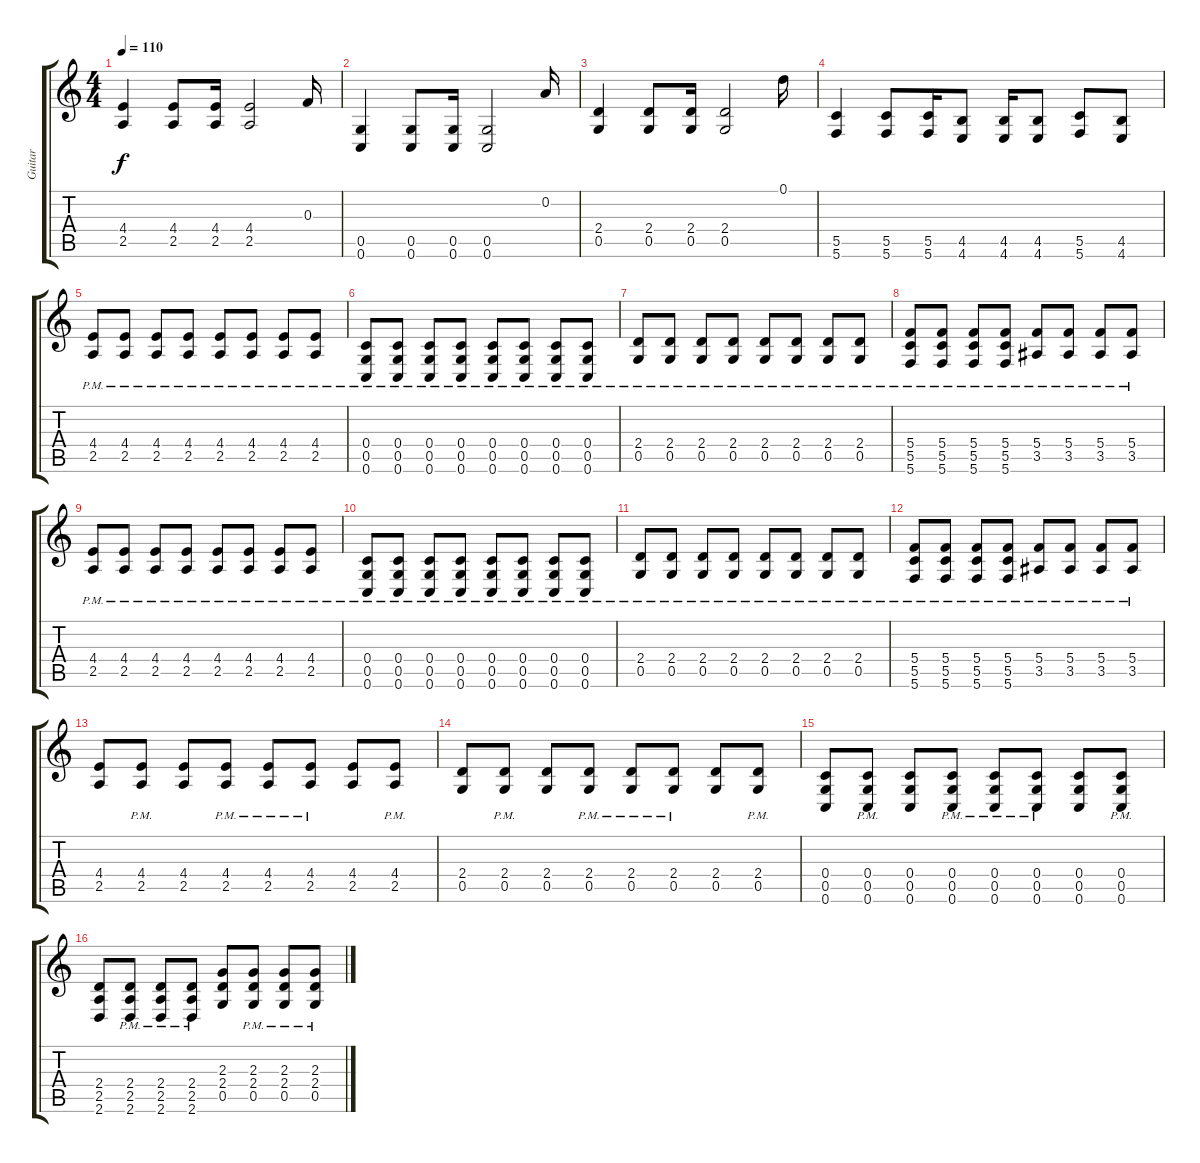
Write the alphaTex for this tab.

\track ("Guitar" "Guitar") {instrument distortionguitar}
\staff {score tabs}
\tuning (D4 A3 F3 C3 G2 C2) {hide}
\ts (4 4)
\tempo 110
\clef g2
\ks c
(4.4 2.5).4{dy f} (4.4 2.5).8 (4.4 2.5).16 (4.4 2.5).2 0.3.16 |
(0.5 0.6).4 (0.5 0.6).8 (0.5 0.6).16 (0.5 0.6).2 0.2.16 |
(2.4 0.5).4 (2.4 0.5).8 (2.4 0.5).16 (2.4 0.5).2 0.1.16 |
(5.5 5.6).4 (5.5 5.6).8 (5.5 5.6).16 (4.5 4.6).8 (4.5 4.6).16 (4.5 4.6).8 (5.5 5.6).8 (4.5 4.6).8 |
(4.4{pm} 2.5{pm}).8 (4.4{pm} 2.5{pm}).8 (4.4{pm} 2.5{pm}).8 (4.4{pm} 2.5{pm}).8 (4.4{pm} 2.5{pm}).8 (4.4{pm} 2.5{pm}).8 (4.4{pm} 2.5{pm}).8 (4.4{pm} 2.5{pm}).8 |
(0.4{pm} 0.5{pm} 0.6{pm}).8 (0.4{pm} 0.5{pm} 0.6{pm}).8 (0.4{pm} 0.5{pm} 0.6{pm}).8 (0.4{pm} 0.5{pm} 0.6{pm}).8 (0.4{pm} 0.5{pm} 0.6{pm}).8 (0.4{pm} 0.5{pm} 0.6{pm}).8 (0.4{pm} 0.5{pm} 0.6{pm}).8 (0.4{pm} 0.5{pm} 0.6{pm}).8 |
(2.4{pm} 0.5{pm}).8 (2.4{pm} 0.5{pm}).8 (2.4{pm} 0.5{pm}).8 (2.4{pm} 0.5{pm}).8 (2.4{pm} 0.5{pm}).8 (2.4{pm} 0.5{pm}).8 (2.4{pm} 0.5{pm}).8 (2.4{pm} 0.5{pm}).8 |
(5.4{pm} 5.5{pm} 5.6{pm}).8 (5.4{pm} 5.5{pm} 5.6{pm}).8 (5.4{pm} 5.5{pm} 5.6{pm}).8 (5.4{pm} 5.5{pm} 5.6{pm}).8 (5.4{pm} 3.5{pm}).8 (5.4{pm} 3.5{pm}).8 (5.4{pm} 3.5{pm}).8 (5.4{pm} 3.5{pm}).8 |
(4.4{pm} 2.5{pm}).8 (4.4{pm} 2.5{pm}).8 (4.4{pm} 2.5{pm}).8 (4.4{pm} 2.5{pm}).8 (4.4{pm} 2.5{pm}).8 (4.4{pm} 2.5{pm}).8 (4.4{pm} 2.5{pm}).8 (4.4{pm} 2.5{pm}).8 |
(0.4{pm} 0.5{pm} 0.6{pm}).8 (0.4{pm} 0.5{pm} 0.6{pm}).8 (0.4{pm} 0.5{pm} 0.6{pm}).8 (0.4{pm} 0.5{pm} 0.6{pm}).8 (0.4{pm} 0.5{pm} 0.6{pm}).8 (0.4{pm} 0.5{pm} 0.6{pm}).8 (0.4{pm} 0.5{pm} 0.6{pm}).8 (0.4{pm} 0.5{pm} 0.6{pm}).8 |
(2.4{pm} 0.5{pm}).8 (2.4{pm} 0.5{pm}).8 (2.4{pm} 0.5{pm}).8 (2.4{pm} 0.5{pm}).8 (2.4{pm} 0.5{pm}).8 (2.4{pm} 0.5{pm}).8 (2.4{pm} 0.5{pm}).8 (2.4{pm} 0.5{pm}).8 |
(5.4{pm} 5.5{pm} 5.6{pm}).8 (5.4{pm} 5.5{pm} 5.6{pm}).8 (5.4{pm} 5.5{pm} 5.6{pm}).8 (5.4{pm} 5.5{pm} 5.6{pm}).8 (5.4{pm} 3.5{pm}).8 (5.4{pm} 3.5{pm}).8 (5.4{pm} 3.5{pm}).8 (5.4{pm} 3.5{pm}).8 |
(4.4 2.5).8 (4.4{pm} 2.5{pm}).8 (4.4 2.5).8 (4.4{pm} 2.5{pm}).8 (4.4{pm} 2.5{pm}).8 (4.4{pm} 2.5{pm}).8 (4.4 2.5).8 (4.4{pm} 2.5{pm}).8 |
(2.4 0.5).8 (2.4{pm} 0.5{pm}).8 (2.4 0.5).8 (2.4{pm} 0.5{pm}).8 (2.4{pm} 0.5{pm}).8 (2.4{pm} 0.5{pm}).8 (2.4 0.5).8 (2.4{pm} 0.5{pm}).8 |
(0.4 0.5 0.6).8 (0.4{pm} 0.5{pm} 0.6{pm}).8 (0.4 0.5 0.6).8 (0.4{pm} 0.5{pm} 0.6{pm}).8 (0.4{pm} 0.5{pm} 0.6{pm}).8 (0.4{pm} 0.5{pm} 0.6{pm}).8 (0.4 0.5 0.6).8 (0.4{pm} 0.5{pm} 0.6{pm}).8 |
(2.4 2.5 2.6).8 (2.4{pm} 2.5{pm} 2.6{pm}).8 (2.4{pm} 2.5{pm} 2.6{pm}).8 (2.4 2.5 2.6{pm}).8 (2.3 2.4 0.5).8 (2.3{pm} 2.4 0.5{pm}).8 (2.3{pm} 2.4{pm} 0.5{pm}).8 (2.3{pm} 2.4{pm} 0.5{pm}).8
